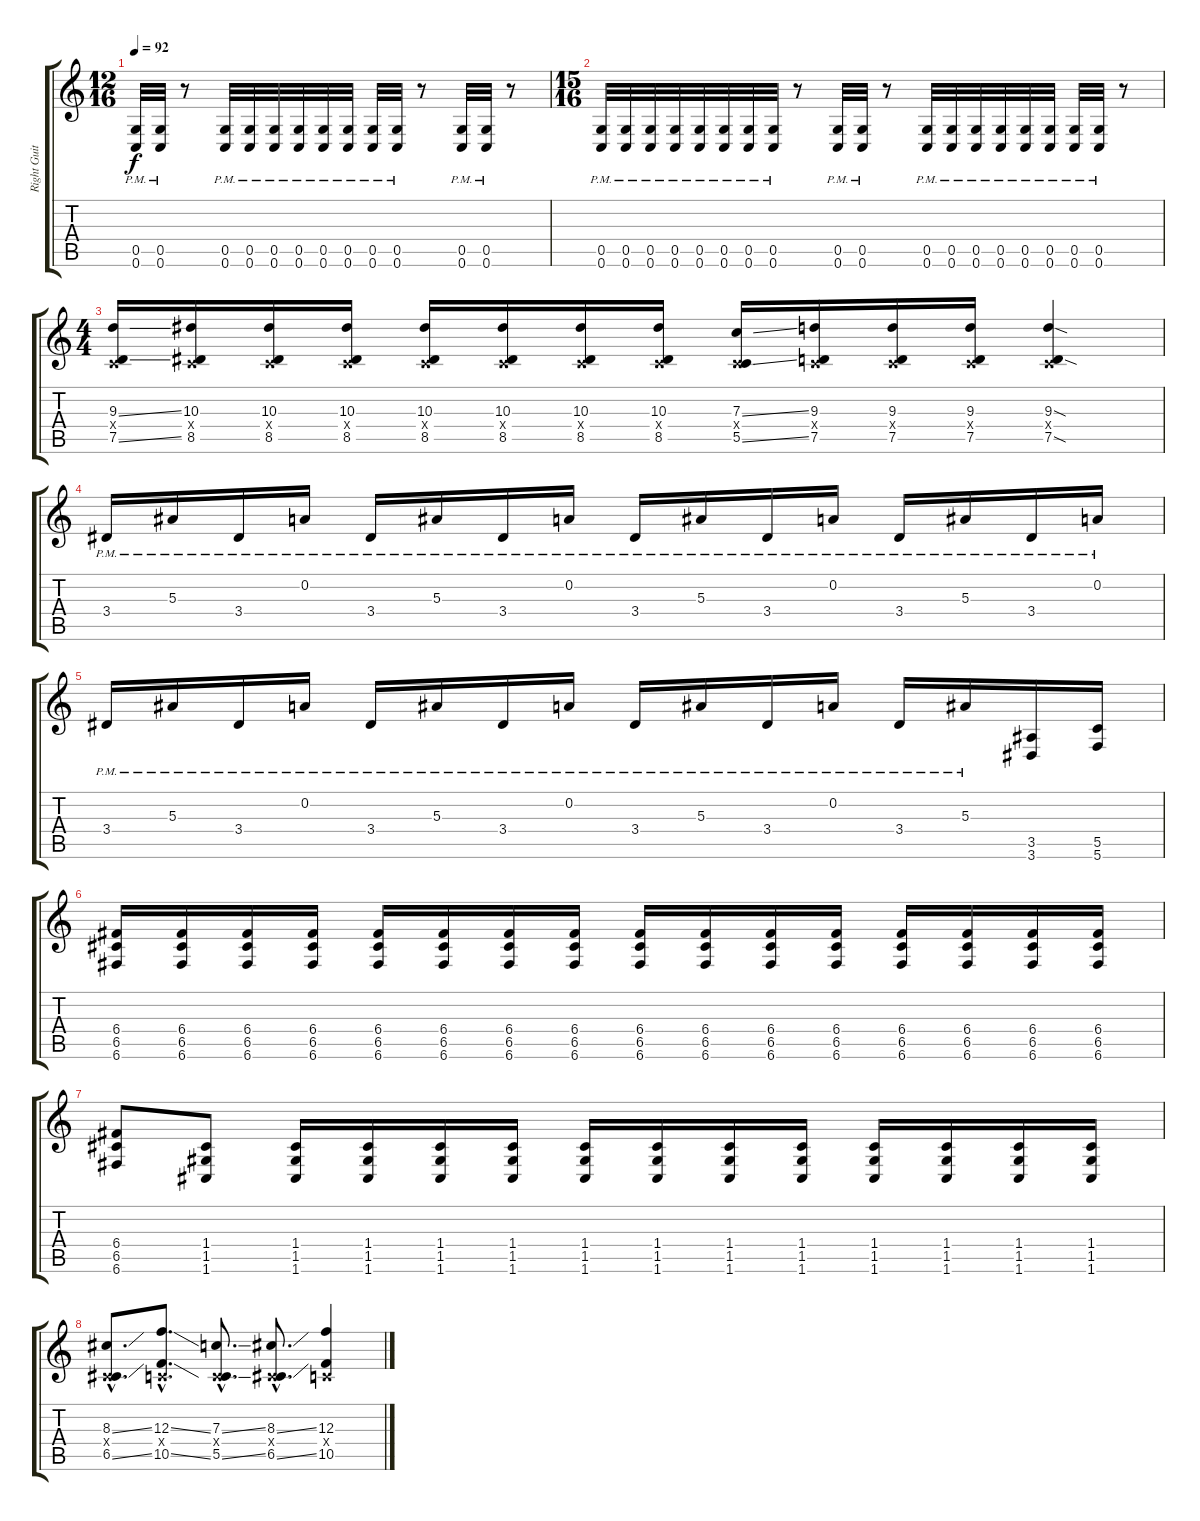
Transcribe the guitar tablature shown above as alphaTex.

\track ("Right Guitar" "Right Guit") {instrument distortionguitar}
\staff {score tabs}
\tuning (D4 A3 F3 C3 G2 C2) {hide}
\ts (12 16)
\tempo 92
\clef g2
\ks c
(0.5{pm} 0.6{pm}).32{dy f} (0.5{pm} 0.6{pm}).32 r.8 (0.5{pm} 0.6{pm}).32 (0.5{pm} 0.6{pm}).32 (0.5{pm} 0.6{pm}).32 (0.5{pm} 0.6{pm}).32 (0.5{pm} 0.6{pm}).32 (0.5{pm} 0.6{pm}).32 (0.5{pm} 0.6{pm}).32 (0.5{pm} 0.6{pm}).32 r.8 (0.5{pm} 0.6{pm}).32 (0.5{pm} 0.6{pm}).32 r.8 |
\ts (15 16)
(0.5{pm} 0.6{pm}).32 (0.5{pm} 0.6{pm}).32 (0.5{pm} 0.6{pm}).32 (0.5{pm} 0.6{pm}).32 (0.5{pm} 0.6{pm}).32 (0.5{pm} 0.6{pm}).32 (0.5{pm} 0.6{pm}).32 (0.5{pm} 0.6{pm}).32 r.8 (0.5{pm} 0.6{pm}).32 (0.5{pm} 0.6{pm}).32 r.8 (0.5{pm} 0.6{pm}).32 (0.5{pm} 0.6{pm}).32 (0.5{pm} 0.6{pm}).32 (0.5{pm} 0.6{pm}).32 (0.5{pm} 0.6{pm}).32 (0.5{pm} 0.6{pm}).32 (0.5{pm} 0.6{pm}).32 (0.5{pm} 0.6{pm}).32 r.8 |
\ts (4 4)
(9.3{ss} 0.4{x} 7.5{ss}).16 (10.3 0.4{x} 8.5).16 (10.3 0.4{x} 8.5).16 (10.3 0.4{x} 8.5).16 (10.3 0.4{x} 8.5).16 (10.3 0.4{x} 8.5).16 (10.3 0.4{x} 8.5).16 (10.3 0.4{x} 8.5).16 (7.3{ss} 0.4{x} 5.5{ss}).16 (9.3 0.4{x} 7.5).16 (9.3 0.4{x} 7.5).16 (9.3 0.4{x} 7.5).16 (9.3{sod} 0.4{x} 7.5{sod}).4 |
3.4{pm}.16 5.3{pm}.16 3.4{pm}.16 0.2{pm}.16 3.4{pm}.16 5.3{pm}.16 3.4{pm}.16 0.2{pm}.16 3.4{pm}.16 5.3{pm}.16 3.4{pm}.16 0.2{pm}.16 3.4{pm}.16 5.3{pm}.16 3.4{pm}.16 0.2{pm}.16 |
3.4{pm}.16 5.3{pm}.16 3.4{pm}.16 0.2{pm}.16 3.4{pm}.16 5.3{pm}.16 3.4{pm}.16 0.2{pm}.16 3.4{pm}.16 5.3{pm}.16 3.4{pm}.16 0.2{pm}.16 3.4{pm}.16 5.3{pm}.16 (3.5 3.6).16 (5.5 5.6).16 |
(6.4 6.5 6.6).16 (6.4 6.5 6.6).16 (6.4 6.5 6.6).16 (6.4 6.5 6.6).16 (6.4 6.5 6.6).16 (6.4 6.5 6.6).16 (6.4 6.5 6.6).16 (6.4 6.5 6.6).16 (6.4 6.5 6.6).16 (6.4 6.5 6.6).16 (6.4 6.5 6.6).16 (6.4 6.5 6.6).16 (6.4 6.5 6.6).16 (6.4 6.5 6.6).16 (6.4 6.5 6.6).16 (6.4 6.5 6.6).16 |
(6.4 6.5 6.6).8 (1.4 1.5 1.6).8 (1.4 1.5 1.6).16 (1.4 1.5 1.6).16 (1.4 1.5 1.6).16 (1.4 1.5 1.6).16 (1.4 1.5 1.6).16 (1.4 1.5 1.6).16 (1.4 1.5 1.6).16 (1.4 1.5 1.6).16 (1.4 1.5 1.6).16 (1.4 1.5 1.6).16 (1.4 1.5 1.6).16 (1.4 1.5 1.6).16 |
(8.3{ss hac} 0.4{hac x} 6.5{ss hac}).8{d} (12.3{ss hac} 0.4{hac x} 10.5{ss hac}).8{d} (7.3{ss hac} 0.4{hac x} 5.5{ss hac}).8{d} (8.3{ss hac} 0.4{hac x} 6.5{ss hac}).8{d} (12.3 0.4{x} 10.5).4
